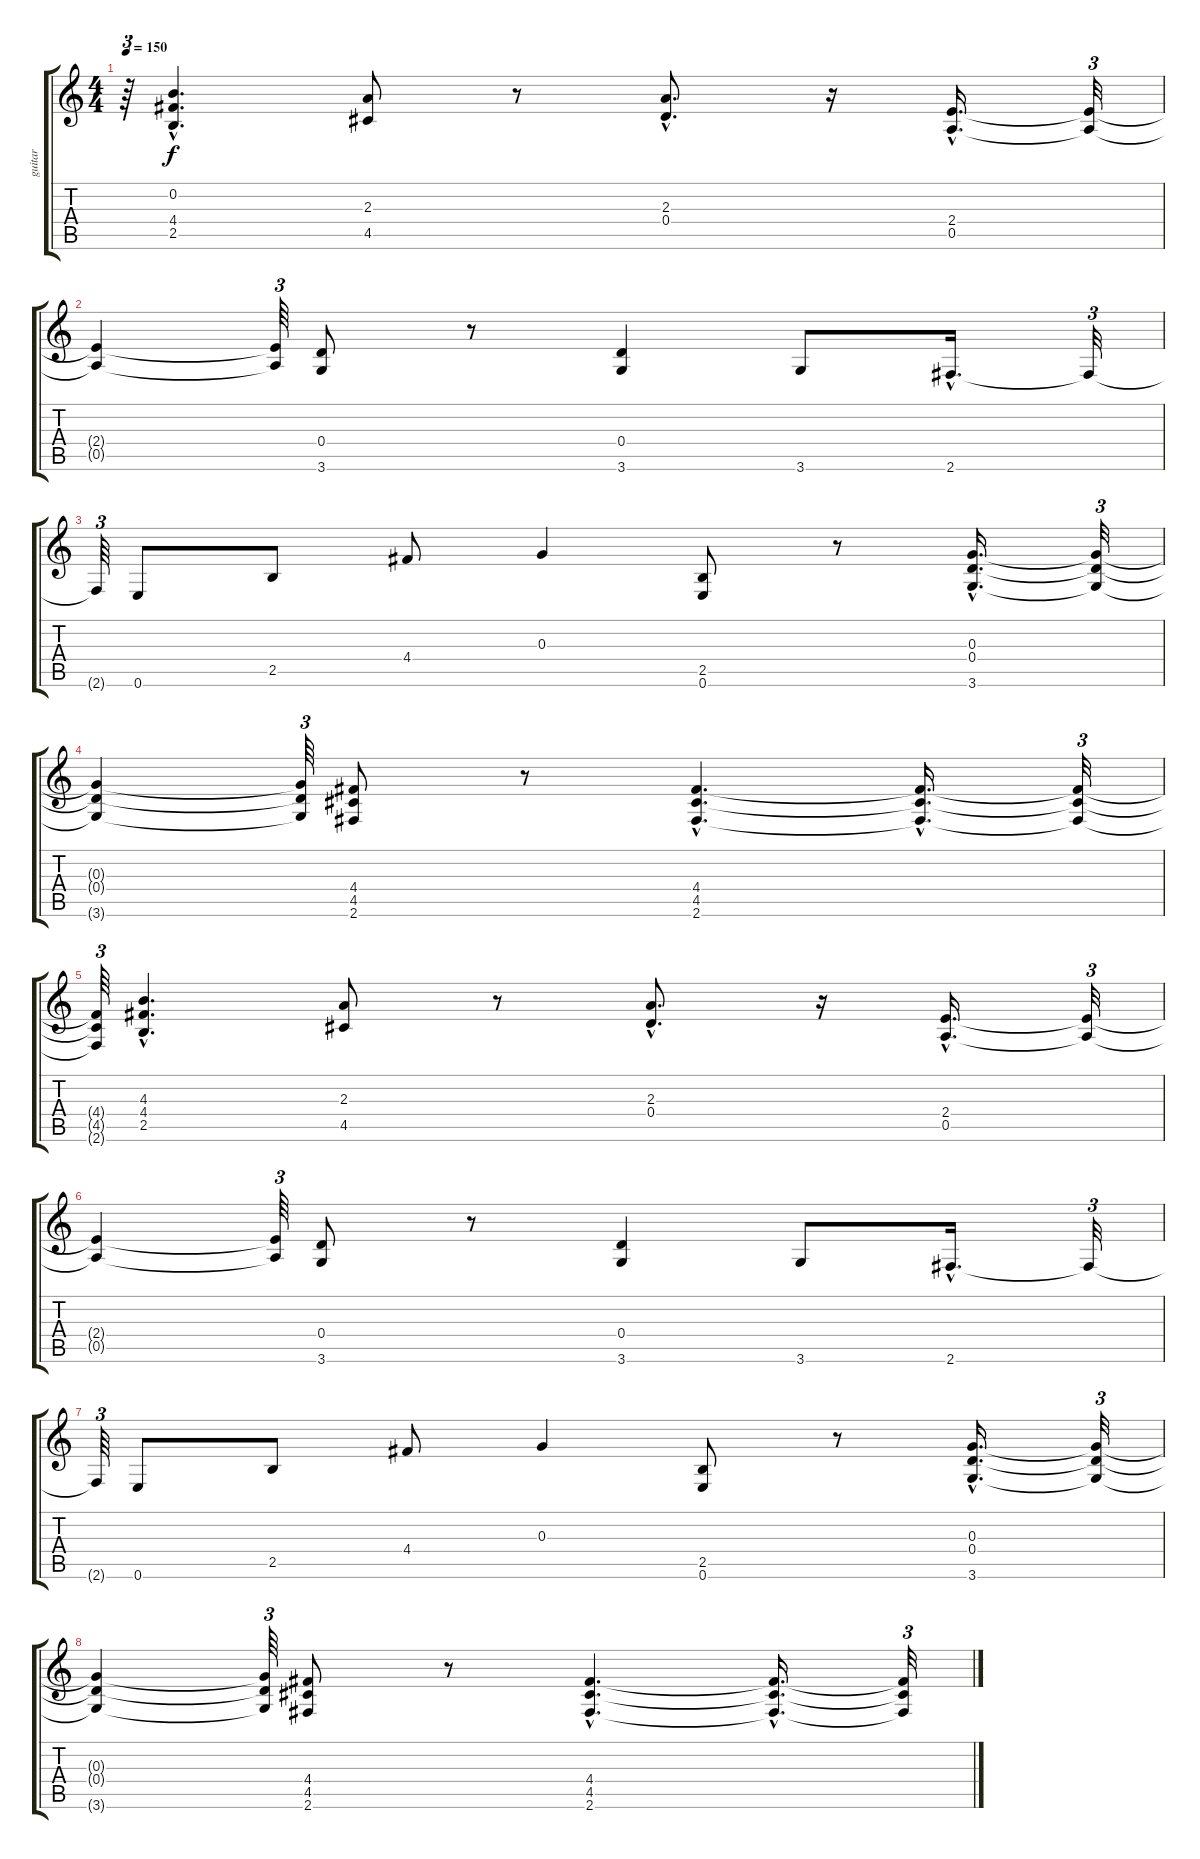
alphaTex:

\track ("guitar" "guitar") {instrument distortionguitar}
\staff {score tabs}
\tuning (E4 B3 G3 D3 A2 E2) {hide}
\ts (4 4)
\tempo 150
\clef g2
\ks c
r.64{tu (3 2) dy f} (0.2{hac} 4.4{hac} 2.5{hac}).4{d} (2.3 4.5).8 r.8 (2.3{hac} 0.4{hac}).8{d} r.16 (2.4{hac} 0.5{hac}).16{d} (2.4{t} 0.5{t}).32{tu (3 2)} |
(2.4{t} 0.5{t}).4 (2.4{t} 0.5{t}).64{tu (3 2)} (0.4 3.6).8 r.8 (0.4 3.6).4 3.6.8 2.6{hac}.16{d} 2.6{t}.32{tu (3 2)} |
2.6{t}.64{tu (3 2)} 0.6.8 2.5.8 4.4.8 0.3.4 (2.5 0.6).8 r.8 (0.3{hac} 0.4{hac} 3.6{hac}).16{d} (0.3{t} 0.4{t} 3.6{t}).32{tu (3 2)} |
(0.3{t} 0.4{t} 3.6{t}).4 (0.3{t} 0.4{t} 3.6{t}).64{tu (3 2)} (4.4 4.5 2.6).8 r.8 (4.4{hac} 4.5{hac} 2.6{hac}).4{d} (4.4{hac t} 4.5{hac t} 2.6{hac t}).16{d} (4.4{t} 4.5{t} 2.6{t}).32{tu (3 2)} |
(4.4{t} 4.5{t} 2.6{t}).64{tu (3 2)} (4.3{hac} 4.4{hac} 2.5{hac}).4{d} (2.3 4.5).8 r.8 (2.3{hac} 0.4{hac}).8{d} r.16 (2.4{hac} 0.5{hac}).16{d} (2.4{t} 0.5{t}).32{tu (3 2)} |
(2.4{t} 0.5{t}).4 (2.4{t} 0.5{t}).64{tu (3 2)} (0.4 3.6).8 r.8 (0.4 3.6).4 3.6.8 2.6{hac}.16{d} 2.6{t}.32{tu (3 2)} |
2.6{t}.64{tu (3 2)} 0.6.8 2.5.8 4.4.8 0.3.4 (2.5 0.6).8 r.8 (0.3{hac} 0.4{hac} 3.6{hac}).16{d} (0.3{t} 0.4{t} 3.6{t}).32{tu (3 2)} |
(0.3{t} 0.4{t} 3.6{t}).4 (0.3{t} 0.4{t} 3.6{t}).64{tu (3 2)} (4.4 4.5 2.6).8 r.8 (4.4{hac} 4.5{hac} 2.6{hac}).4{d} (4.4{hac t} 4.5{hac t} 2.6{hac t}).16{d} (4.4{t} 4.5{t} 2.6{t}).32{tu (3 2)}
